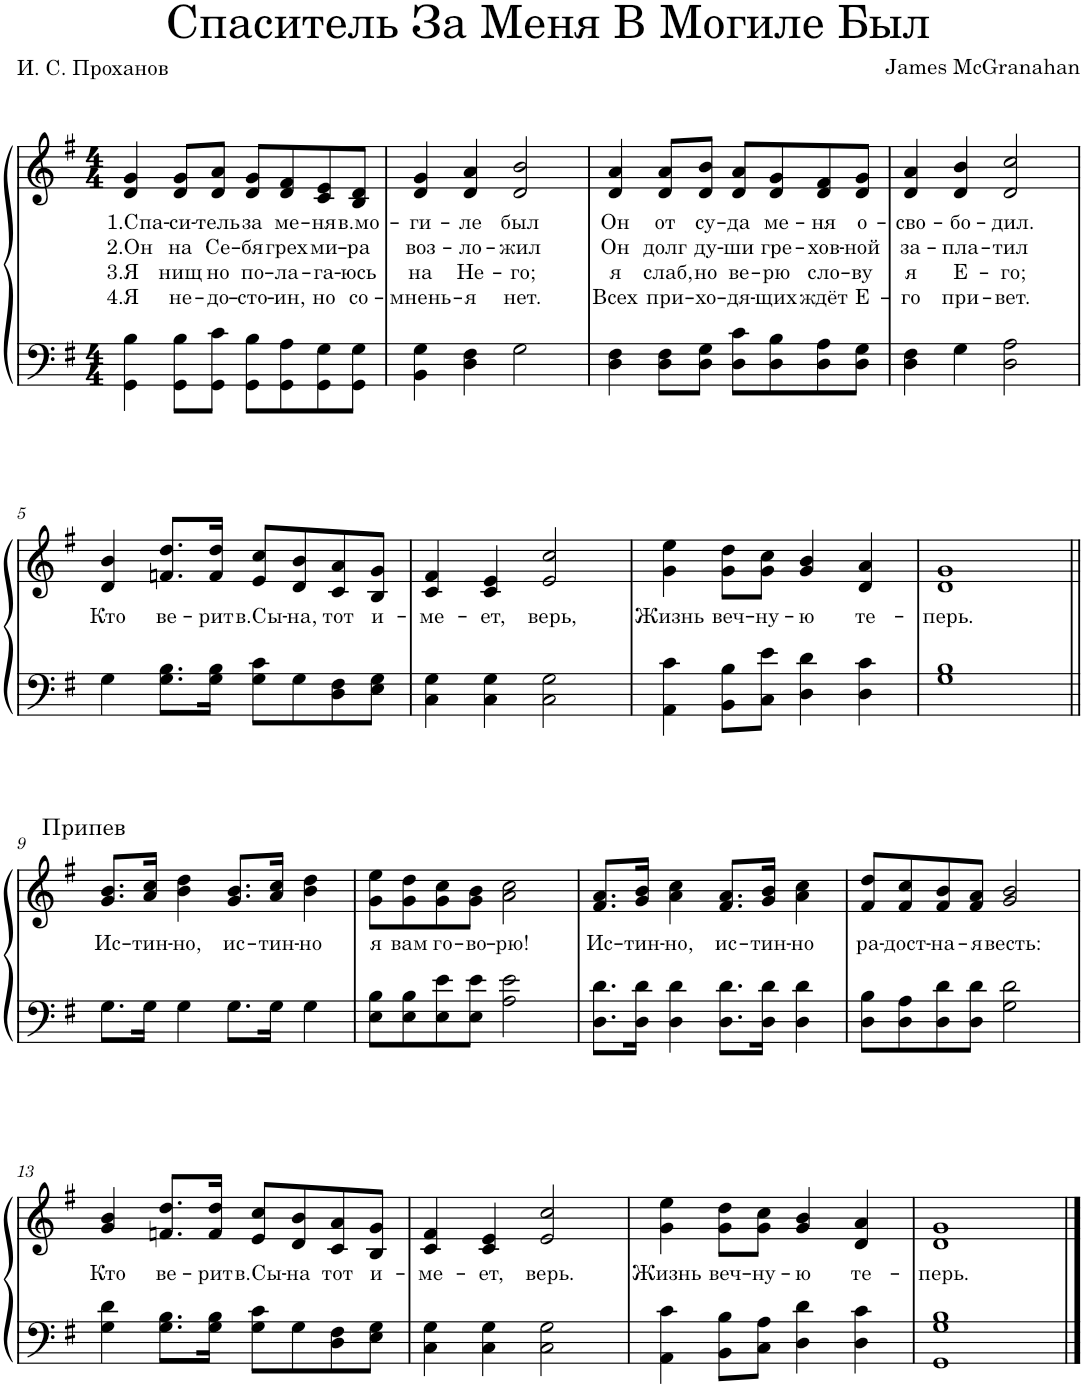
**kern	**kern	**text	**text	**text	**text
*part1	*part1	*part1	*part1	*part1	*part1
*staff2	*staff1	*staff1	*staff1	*staff1	*staff1
*I"Piano	*	*	*	*	*
*I'Pno.	*	*	*	*	*
*clefF4	*clefG2	*	*	*	*
*k[f#]	*k[f#]	*	*	*	*
*M4/4	*M4/4	*	*	*	*
=1	=1	=1	=1	=1	=1
!	!	!LO:LY:b	!LO:LY:b	!LO:LY:b	!LO:LY:b
4GG\ 4B\	4d/ 4g/	1.Спа-	2.Он	3.Я	4.Я
!	!	!LO:LY:b	!LO:LY:b	!LO:LY:b	!LO:LY:b
8GG\ 8B\L	8d/ 8g/L	-си-	на	нищ	не-
!	!	!LO:LY:b	!LO:LY:b	!LO:LY:b	!LO:LY:b
8GG\ 8c\J	8d/ 8a/J	-тель	Се-	но	-до-
!	!	!LO:LY:b	!LO:LY:b	!LO:LY:b	!LO:LY:b
8GG\ 8B\L	8d/ 8g/L	за	-бя	по-	-сто-
!	!	!LO:LY:b	!LO:LY:b	!LO:LY:b	!LO:LY:b
8GG\ 8A\	8d/ 8f#/	ме-	грех	-ла-	-ин,
!	!	!LO:LY:b	!LO:LY:b	!LO:LY:b	!LO:LY:b
8GG\ 8G\	8c/ 8e/	-ня	ми-	-га-	но
!	!	!LO:LY:b	!LO:LY:b	!LO:LY:b	!LO:LY:b
8GG\ 8G\J	8B/ 8d/J	в.мо-	-ра	-юсь	со-
=2	=2	=2	=2	=2	=2
!	!	!LO:LY:b	!LO:LY:b	!LO:LY:b	!LO:LY:b
4BB\ 4G\	4d/ 4g/	-ги-	воз-	на	-мнень-
!	!	!LO:LY:b	!LO:LY:b	!LO:LY:b	!LO:LY:b
4D\ 4F#\	4d/ 4a/	-ле	-ло-	He-	-я
!	!	!LO:LY:b	!LO:LY:b	!LO:LY:b	!LO:LY:b
2G\	2d/ 2b/	был	-жил	-го;	нет.
=3	=3	=3	=3	=3	=3
!	!	!LO:LY:b	!LO:LY:b	!LO:LY:b	!LO:LY:b
4D\ 4F#\	4d/ 4a/	Он	Он	я	Всех
!	!	!LO:LY:b	!LO:LY:b	!LO:LY:b	!LO:LY:b
8D\ 8F#\L	8d/ 8a/L	от	долг	слаб,	при-
!	!	!LO:LY:b	!LO:LY:b	!LO:LY:b	!LO:LY:b
8D\ 8G\J	8d/ 8b/J	су-	ду-	но	-хо-
!	!	!LO:LY:b	!LO:LY:b	!LO:LY:b	!LO:LY:b
8D\ 8c\L	8d/ 8a/L	-да	-ши	ве-	-дя-
!	!	!LO:LY:b	!LO:LY:b	!LO:LY:b	!LO:LY:b
8D\ 8B\	8d/ 8g/	ме-	гре-	-pю	-щих
!	!	!LO:LY:b	!LO:LY:b	!LO:LY:b	!LO:LY:b
8D\ 8A\	8d/ 8f#/	-ня	-хов-	сло-	ждёт
!	!	!LO:LY:b	!LO:LY:b	!LO:LY:b	!LO:LY:b
8D\ 8G\J	8d/ 8g/J	о-	-ной	-ву	Е-
=4	=4	=4	=4	=4	=4
!	!	!LO:LY:b	!LO:LY:b	!LO:LY:b	!LO:LY:b
4D\ 4F#\	4d/ 4a/	-сво-	за-	я	-го
!	!	!LO:LY:b	!LO:LY:b	!LO:LY:b	!LO:LY:b
4G\	4d/ 4b/	-бо-	-пла-	Е-	при-
!	!	!LO:LY:b	!LO:LY:b	!LO:LY:b	!LO:LY:b
2D\ 2A\	2d/ 2cc/	-дил.	-тил	-го;	-вет.
!!LO:LB:g=z
=5	=5	=5	=5	=5	=5
!	!	!LO:LY:b	!	!	!
4G\	4d/ 4b/	Кто	.	.	.
!	!	!LO:LY:b	!	!	!
8.G\ 8.B\L	8.fn/ 8.dd/L	ве-	.	.	.
!	!	!LO:LY:b	!	!	!
16G\ 16B\Jk	16f/ 16dd/Jk	-рит	.	.	.
!	!	!LO:LY:b	!	!	!
8G\ 8c\L	8e/ 8cc/L	в.Сы-	.	.	.
!	!	!LO:LY:b	!	!	!
8G\	8d/ 8b/	-на,	.	.	.
!	!	!LO:LY:b	!	!	!
8D\ 8F#\	8c/ 8a/	тот	.	.	.
!	!	!LO:LY:b	!	!	!
8E\ 8G\J	8B/ 8g/J	и-	.	.	.
=6	=6	=6	=6	=6	=6
!	!	!LO:LY:b	!	!	!
4C\ 4G\	4c/ 4f#/	-ме-	.	.	.
!	!	!LO:LY:b	!	!	!
4C\ 4G\	4c/ 4e/	-ет,	.	.	.
!	!	!LO:LY:b	!	!	!
2C\ 2G\	2e/ 2cc/	верь,	.	.	.
=7	=7	=7	=7	=7	=7
!	!	!LO:LY:b	!	!	!
4AA\ 4c\	4g\ 4ee\	Жизнь	.	.	.
!	!	!LO:LY:b	!	!	!
8BB\ 8B\L	8g\ 8dd\L	веч-	.	.	.
!	!	!LO:LY:b	!	!	!
8C\ 8e\J	8g\ 8cc\J	-ну-	.	.	.
!	!	!LO:LY:b	!	!	!
4D\ 4d\	4g/ 4b/	-ю	.	.	.
!	!	!LO:LY:b	!	!	!
4D\ 4c\	4d/ 4a/	те-	.	.	.
=8	=8	=8	=8	=8	=8
!	!	!LO:LY:b	!	!	!
1G 1B	1d 1g	-перь.	.	.	.
!!LO:LB:g=z
=9||	=9||	=9||	=9||	=9||	=9||
!	!LO:TX:a:t=Припев	!	!	!	!
!	!	!LO:LY:b	!	!	!
8.G\L	8.g/ 8.b/L	Ис-	.	.	.
!	!	!LO:LY:b	!	!	!
16G\Jk	16a/ 16cc/Jk	-тин-	.	.	.
!	!	!LO:LY:b	!	!	!
4G\	4b\ 4dd\	-но,	.	.	.
!	!	!LO:LY:b	!	!	!
8.G\L	8.g/ 8.b/L	ис-	.	.	.
!	!	!LO:LY:b	!	!	!
16G\Jk	16a/ 16cc/Jk	-тин-	.	.	.
!	!	!LO:LY:b	!	!	!
4G\	4b\ 4dd\	-но	.	.	.
=10	=10	=10	=10	=10	=10
!	!	!LO:LY:b	!	!	!
8E\ 8B\L	8g\ 8ee\L	я	.	.	.
!	!	!LO:LY:b	!	!	!
8E\ 8B\	8g\ 8dd\	вам	.	.	.
!	!	!LO:LY:b	!	!	!
8E\ 8e\	8g\ 8cc\	го-	.	.	.
!	!	!LO:LY:b	!	!	!
8E\ 8e\J	8g\ 8b\J	-во-	.	.	.
!	!	!LO:LY:b	!	!	!
2A\ 2e\	2a\ 2cc\	-рю!	.	.	.
=11	=11	=11	=11	=11	=11
!	!	!LO:LY:b	!	!	!
8.D\ 8.d\L	8.f#/ 8.a/L	Ис-	.	.	.
!	!	!LO:LY:b	!	!	!
16D\ 16d\Jk	16g/ 16b/Jk	-тин-	.	.	.
!	!	!LO:LY:b	!	!	!
4D\ 4d\	4a\ 4cc\	-но,	.	.	.
!	!	!LO:LY:b	!	!	!
8.D\ 8.d\L	8.f#/ 8.a/L	ис-	.	.	.
!	!	!LO:LY:b	!	!	!
16D\ 16d\Jk	16g/ 16b/Jk	-тин-	.	.	.
!	!	!LO:LY:b	!	!	!
4D\ 4d\	4a\ 4cc\	-но	.	.	.
=12	=12	=12	=12	=12	=12
!	!	!LO:LY:b	!	!	!
8D\ 8B\L	8f#/ 8dd/L	ра-	.	.	.
!	!	!LO:LY:b	!	!	!
8D\ 8A\	8f#/ 8cc/	-дост-	.	.	.
!	!	!LO:LY:b	!	!	!
8D\ 8d\	8f#/ 8b/	-на-	.	.	.
!	!	!LO:LY:b	!	!	!
8D\ 8d\J	8f#/ 8a/J	-я	.	.	.
!	!	!LO:LY:b	!	!	!
2G\ 2d\	2g/ 2b/	весть:	.	.	.
!!LO:LB:g=z
=13	=13	=13	=13	=13	=13
!	!	!LO:LY:b	!	!	!
4G\ 4d\	4g/ 4b/	Кто	.	.	.
!	!	!LO:LY:b	!	!	!
8.G\ 8.B\L	8.fn/ 8.dd/L	ве-	.	.	.
!	!	!LO:LY:b	!	!	!
16G\ 16B\Jk	16f/ 16dd/Jk	-рит	.	.	.
!	!	!LO:LY:b	!	!	!
8G\ 8c\L	8e/ 8cc/L	в.Сы-	.	.	.
!	!	!LO:LY:b	!	!	!
8G\	8d/ 8b/	-на	.	.	.
!	!	!LO:LY:b	!	!	!
8D\ 8F#\	8c/ 8a/	тот	.	.	.
!	!	!LO:LY:b	!	!	!
8E\ 8G\J	8B/ 8g/J	и-	.	.	.
=14	=14	=14	=14	=14	=14
!	!	!LO:LY:b	!	!	!
4C\ 4G\	4c/ 4f#/	-ме-	.	.	.
!	!	!LO:LY:b	!	!	!
4C\ 4G\	4c/ 4e/	-ет,	.	.	.
!	!	!LO:LY:b	!	!	!
2C\ 2G\	2e/ 2cc/	верь.	.	.	.
=15	=15	=15	=15	=15	=15
!	!	!LO:LY:b	!	!	!
4AA\ 4c\	4g\ 4ee\	Жизнь	.	.	.
!	!	!LO:LY:b	!	!	!
8BB\ 8B\L	8g\ 8dd\L	веч-	.	.	.
!	!	!LO:LY:b	!	!	!
8C\ 8A\J	8g\ 8cc\J	-ну-	.	.	.
!	!	!LO:LY:b	!	!	!
4D\ 4d\	4g/ 4b/	-ю	.	.	.
!	!	!LO:LY:b	!	!	!
4D\ 4c\	4d/ 4a/	те-	.	.	.
=16	=16	=16	=16	=16	=16
!	!	!LO:LY:b	!	!	!
1GG 1G 1B	1d 1g	-перь.	.	.	.
==	==	==	==	==	==
*-	*-	*-	*-	*-	*-
